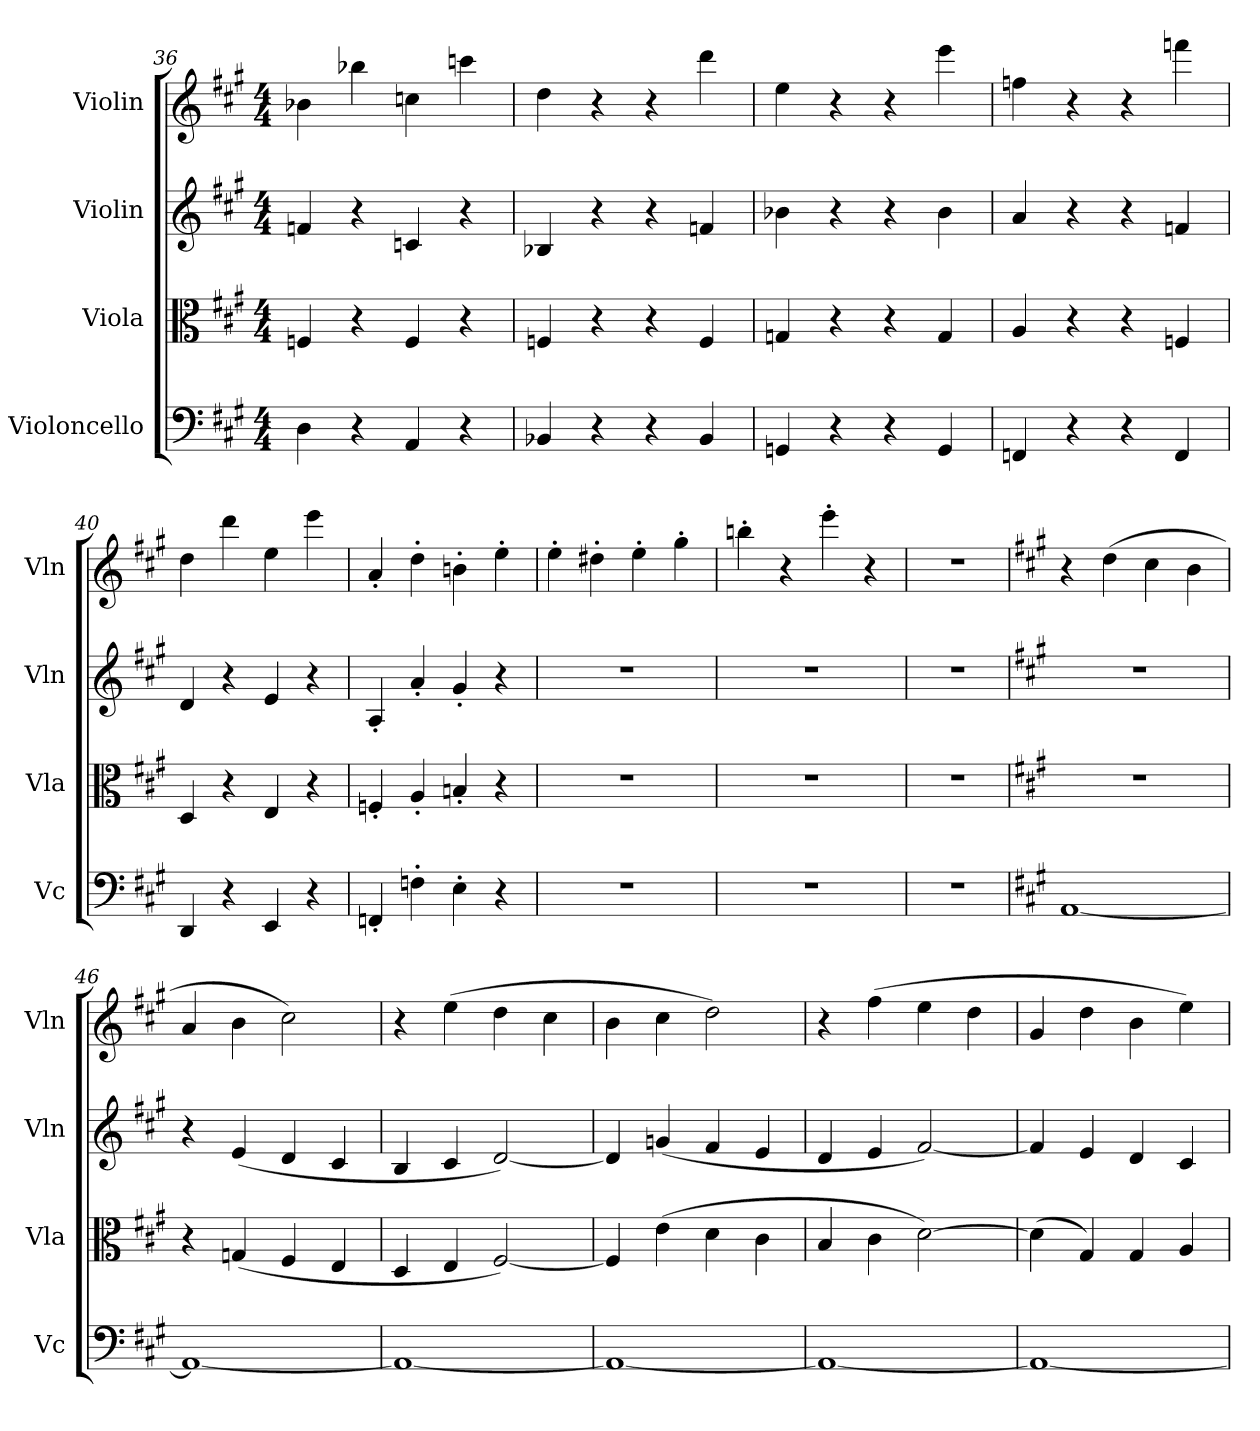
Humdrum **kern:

**kern	**kern	**kern	**kern
*part4	*part3	*part2	*part1
*staff4	*staff3	*staff2	*staff1
*I"Violoncello	*I"Viola	*I"Violin	*I"Violin
*I'Vc	*I'Vla	*I'Vln	*I'Vln
*clefF4	*clefC3	*clefG2	*clefG2
*k[f#c#g#]	*k[f#c#g#]	*k[f#c#g#]	*k[f#c#g#]
*M4/4	*M4/4	*M4/4	*M4/4
=36	=36	=36	=36
4D\	4Fn/	4fn/	4b-X\
4r	4r	4r	4bb-X\
4AA/	4F/	4cn/	4ccn\
4r	4r	4r	4cccn\
=37	=37	=37	=37
4BB-X/	4Fn/	4B-X/	4dd\
4r	4r	4r	4r
4r	4r	4r	4r
4BB-/	4F/	4fn/	4ddd\
=38	=38	=38	=38
4GGn/	4Gn/	4b-X\	4ee\
4r	4r	4r	4r
4r	4r	4r	4r
4GG/	4G/	4b-\	4eee\
=39	=39	=39	=39
4FFn/	4A/	4a/	4ffn\
4r	4r	4r	4r
4r	4r	4r	4r
4FF/	4Fn/	4fn/	4fffn\
=40	=40	=40	=40
4DD/	4D/	4d/	4dd\
4r	4r	4r	4ddd\
4EE/	4E/	4e/	4ee\
4r	4r	4r	4eee\
=41	=41	=41	=41
4FFn'/	4Fn'/	4A'/	4a'/
4Fn'\	4A'/	4a'/	4dd'\
4E'\	4Bn'/	4g#'/	4bn'\
4r	4r	4r	4ee'\
=42	=42	=42	=42
1r	1r	1r	4ee'\
.	.	.	4dd#X'\
.	.	.	4ee'\
.	.	.	4gg#'\
=43	=43	=43	=43
1r	1r	1r	4bbn'\
.	.	.	4r
.	.	.	4eee'\
.	.	.	4r
=44	=44	=44	=44
1r	1r	1r	1r
=45	=45	=45	=45
*k[f#c#g#]	*k[f#c#g#]	*k[f#c#g#]	*k[f#c#g#]
[1AA	1r	1r	4r
.	.	.	(4dd\
.	.	.	4cc#\
.	.	.	4b\
=46	=46	=46	=46
1AA_	4r	4r	4a/
.	(4Gn/	(4e/	4b\
.	4F#/	4d/	2cc#\)
.	4E/	4c#/	.
=47	=47	=47	=47
1AA_	4D/	4B/	4r
.	4E/	4c#/	(4ee\
.	[2F#/)	[2d/)	4dd\
.	.	.	4cc#\
=48	=48	=48	=48
1AA_	4F#/]	4d/]	4b\
.	(4e\	(4gn/	4cc#\
.	4d\	4f#/	2dd\)
.	4c#\	4e/	.
=49	=49	=49	=49
1AA_	4B/	4d/	4r
.	4c#\	4e/	(4ff#\
.	[2d\)	[2f#/)	4ee\
.	.	.	4dd\
=50	=50	=50	=50
1AA_	(4d\]	4f#/]	4g#/
.	4G#/)	4e/	4dd\
.	4G#/	4d/	4b\
.	4A/	4c#/	4ee\)
=	=	=	=
*-	*-	*-	*-
